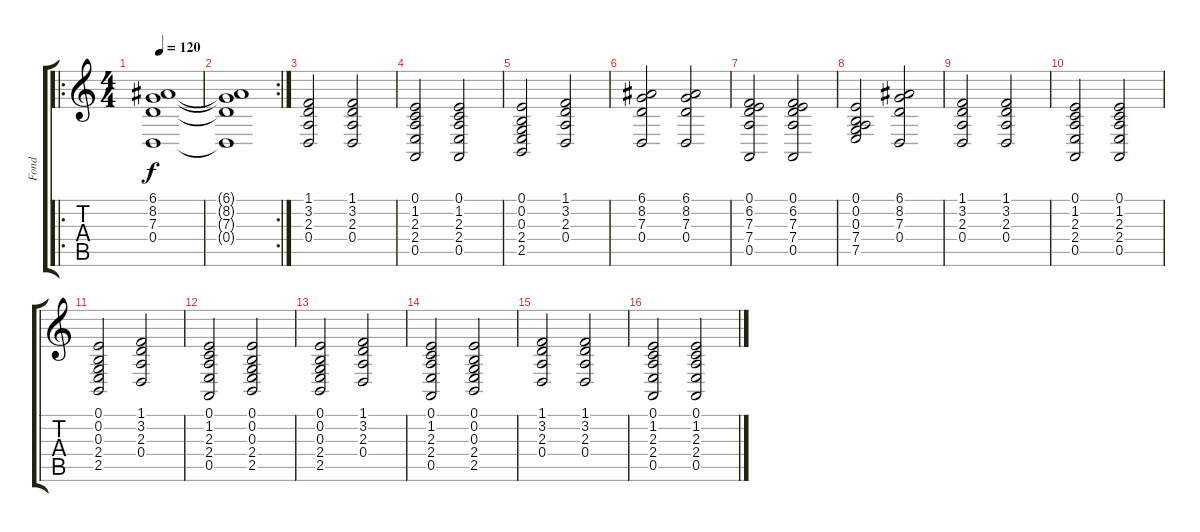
\track ("Fond" "Fond") {instrument synthstrings2}
\staff {score tabs}
\tuning (E4 B3 G3 D3 A2 E2) {hide}
\ro
\ts (4 4)
\tempo 120
\clef g2
\ks c
(6.1 8.2 7.3 0.4).1{dy f} |
\rc 2
(6.1{t} 8.2{t} 7.3{t} 0.4{t}).1 |
(1.1 3.2 2.3 0.4).2 (1.1 3.2 2.3 0.4).2 |
(0.1 1.2 2.3 2.4 0.5).2 (0.1 1.2 2.3 2.4 0.5).2 |
(0.1 0.2 0.3 2.4 2.5).2 (1.1 3.2 2.3 0.4).2 |
(6.1 8.2 7.3 0.4).2 (6.1 8.2 7.3 0.4).2 |
(0.1 6.2 7.3 7.4 0.5).2 (0.1 6.2 7.3 7.4 0.5).2 |
(0.1 0.2 0.3 7.4 7.5).2 (6.1 8.2 7.3 0.4).2 |
(1.1 3.2 2.3 0.4).2 (1.1 3.2 2.3 0.4).2 |
(0.1 1.2 2.3 2.4 0.5).2 (0.1 1.2 2.3 2.4 0.5).2 |
(0.1 0.2 0.3 2.4 2.5).2 (1.1 3.2 2.3 0.4).2 |
(0.1 1.2 2.3 2.4 0.5).2 (0.1 0.2 0.3 2.4 2.5).2 |
(0.1 0.2 0.3 2.4 2.5).2 (1.1 3.2 2.3 0.4).2 |
(0.1 1.2 2.3 2.4 0.5).2 (0.1 0.2 0.3 2.4 2.5).2 |
(1.1 3.2 2.3 0.4).2 (1.1 3.2 2.3 0.4).2 |
(0.1 1.2 2.3 2.4 0.5).2 (0.1 1.2 2.3 2.4 0.5).2
